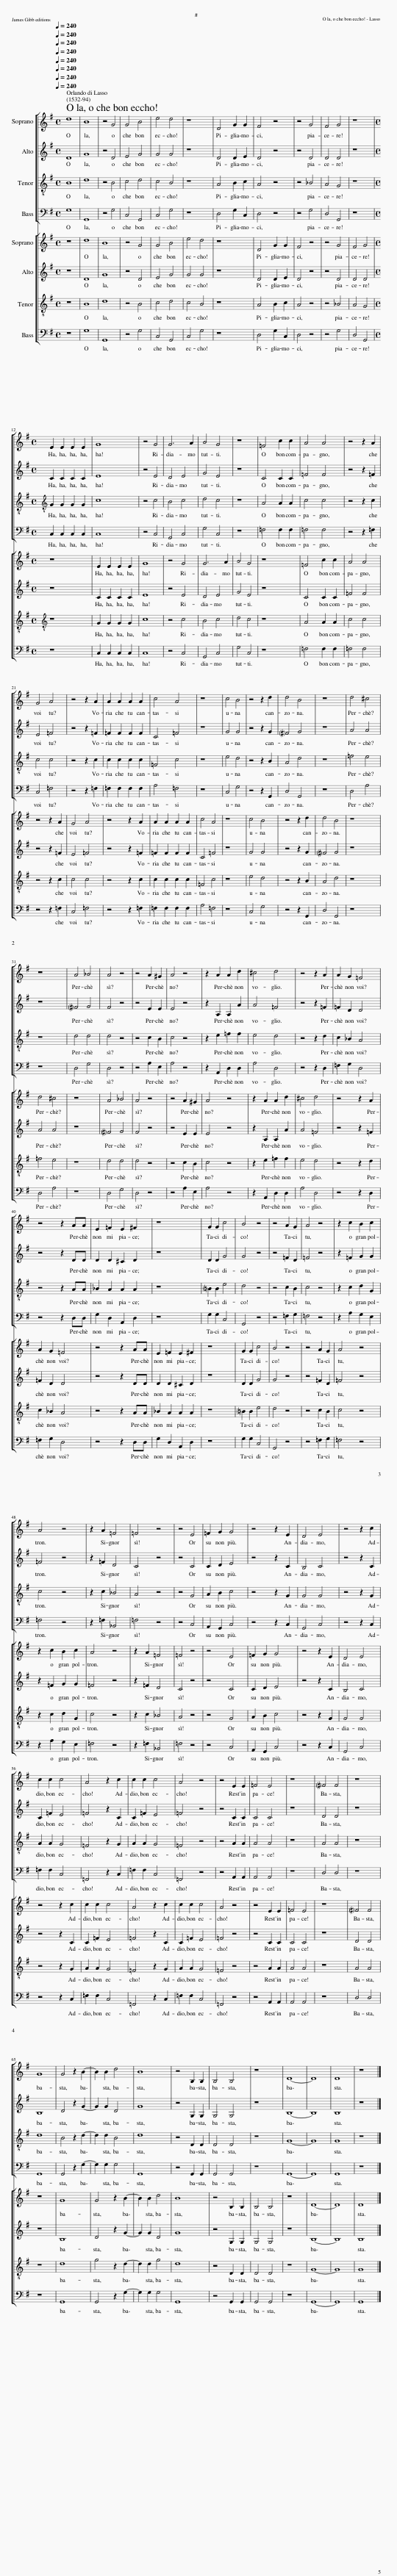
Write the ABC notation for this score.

X:1
%%score [ 1 2 3 4 ] [ 5 6 7 8 ]
L:1/8
Q:1/4=240
M:4/4
I:linebreak $
K:G
V:1 treble
V:2 treble
V:3 treble-8
V:4 bass
V:5 treble
V:6 treble
V:7 treble-8
V:8 bass
V:1
 d8 | B8 | z4 G4 | G4 B4 | e4 d4 | %5
 z8 | D4 G2 G2 | F4 z4 | z4 G4 | F4 G4 | %10
 z8 |$[M:4/4] E2 E2 E2 E2 | G8 | z4 G4 | G6 A2 | %15
 B4 G4 | z8 | =F4 c2 c2 | A4 A4 | z4 z2 A2 |$ %20
 G4 A4 | z4 z2 A2 | A2 A2 A2 A2 | c4 A4 | z8 | %25
 c4 B4 | z4 z2 d2 | d4 B4 | z8 | d4 ^c4 |$ %30
 z8 | A4 _B4 | A4 z4 | z4 A2 ^G2 | A4 z4 | %35
 z2 A2 A2 d2 | ^c4 d4 | z4 z2 A2 | A2 G2 =F4 |$ z4 z2 AA | %40
 E2 =F2 E2 ^F2 | z8 | G2 G2 c4 | B4 z4 | z4 A2 G2 | %45
 A4 z4 | z2 c2 B2 c2 |$ A4 z4 | z2 A2 =F4 | =F4 z4 | %50
 z4 E4 | =F2 G2 G4 | z4 z2 E2 | D4 E4 | z4 z2 c2 |$ %55
 c2 c2 c4 | A4 z2 c2 | c2 c2 c4 | A4 z4 | z4 E2 E2 | %60
 =F4 E4 | z8 | !courtesy!^F4 F4 | z8 |$ G8 | %65
 G4 z2 B2- | B2 B2 d4 | B8 | z4 B,2 B,2 | B,4 B,4 | %70
 z8 | D8- | D8 | D8 | z8 |] %75
V:2
 D8 | G8 | z4 D4 | E4 G4 | G4 G4 | %5
 z8 | D4 D2 E2 | D4 z4 | z4 D4 | D4 D4 | %10
 z8 |$[M:4/4] C2 C2 C2 C2 | E8 | z4 E4 | D4 E4 | %15
 G4 E4 | z8 | C4 C2 C2 | =F4 F4 | z4 z2 =F2 |$ %20
 E4 =F4 | z4 z2 =F2 | =F2 F2 F2 F2 | C4 =F4 | z8 | %25
 G4 G4 | z4 z2 G2 | !courtesy!^F4 G4 | z8 | A4 A4 |$ %30
 z8 | !courtesy!^F4 G4 | F4 z4 | z4 E2 E2 | E4 z4 | %35
 z2 A,2 A,2 A2 | A4 =F4 | z4 z2 =F2 | =F2 D2 D4 |$ z4 z2 DD | %40
 D2 D2 ^C2 D2 | z8 | D2 D2 G4 | G4 z4 | z4 =F2 D2 | %45
 =F4 z4 | z2 =F2 G2 G2 |$ =F4 z4 | z2 =F2 D4 | C4 z4 | %50
 z4 C4 | C2 D2 E4 | z4 z2 C2 | B,4 C4 | z4 z2 C2 |$ %55
 C2 =F2 E4 | =F4 z2 C2 | C2 =F2 E4 | =F4 z4 | z4 C2 C2 | %60
 C4 C4 | z8 | D4 D4 | z8 |$ B,8 | %65
 D4 z2 G2- | G2 G2 D4 | G8 | z4 G,2 G,2 | G,4 G,4 | %70
 z8 | B,8- | B,8 | B,8 | z8 |] %75
V:3
 B8 | d8 | z4 B4 | c4 d4 | c4 B4 | %5
 z8 | A4 B2 c2 | A4 z4 | z4 _B4 | A4 G4 | %10
 z8 |$[M:4/4][K:treble-8] G2 G2 G2 G2 | c8 | z4 c4 | B4 c4 | %15
 d4 c4 | z8 | A4 A2 A2 | c4 c4 | z4 z2 c2 |$ %20
 c4 c4 | z4 z2 c2 | c2 c2 c2 c2 | =F4 c4 | z8 | %25
 e4 d4 | z4 z2 B2 | A4 d4 | z8 | =f4 e4 |$ %30
 z8 | d4 d4 | d4 z4 | z4 c2 B2 | c4 z4 | %35
 z2 e2 =f2 f2 | e4 d4 | z4 z2 d2 | c2 _B2 A4 |$ z4 z2 AA | %40
 _B2 A2 A2 A2 | z8 | !courtesy!=B2 B2 e4 | d4 z4 | z4 c2 B2 | %45
 c4 z4 | z2 c2 d2 G2 |$ c4 z4 | z2 c2 _B4 | A4 z4 | %50
 z4 G4 | A2 B2 c4 | z4 z2 G2 | G4 G4 | z4 z2 G2 |$ %55
 A2 A2 G4 | =F4 z2 G2 | A2 A2 G4 | =F4 z4 | z4 A2 A2 | %60
 A4 A4 | z8 | A4 A4 | z8 |$ d8 | %65
 B4 z2 d2- | d2 d2 B4 | d8 | z4 D2 D2 | D4 D4 | %70
 z8 | G8- | G8 | G8 | z8 |] %75
V:4
 G,8 | G,,8 | z4 G,4 | C,4 G,,4 | C,4 G,4 | %5
 z8 | D,4 G,2 C,2 | D,4 z4 | z4 G,4 | D,4 G,,4 | %10
 z8 |$[M:4/4] C,2 C,2 C,2 C,2 | C,8 | z4 C,4 | G,,4 C,4 | %15
 G,4 C,4 | z8 | =F,4 F,2 F,2 | =F,4 F,4 | z4 z2 =F,2 |$ %20
 C,4 =F,4 | z4 z2 =F,2 | =F,2 F,2 F,2 F,2 | A,4 =F,4 | z8 | %25
 C,4 G,4 | z4 z2 G,,2 | D,4 G,,4 | z8 | D,4 A,4 |$ %30
 z8 | D,4 G,4 | D,4 z4 | z4 A,2 E,2 | A,4 z4 | %35
 z2 A,,2 D,2 D,2 | A,4 D,4 | z4 z2 D,2 | =F,2 G,2 D,4 |$ z4 z2 D,D, | %40
 G,2 D,2 A,,2 D,2 | z8 | G,2 G,2 C,4 | G,,4 z4 | z4 =F,2 G,2 | %45
 =F,4 z4 | z2 A,2 G,2 E,2 |$ =F,4 z4 | z2 =F,2 _B,,4 | =F,4 z4 | %50
 z4 C,4 | A,,2 G,,2 C,4 | z4 z2 C,2 | G,,4 C,4 | z4 z2 C,2 |$ %55
 =F,2 F,2 C,4 | =F,,4 z2 C,2 | =F,2 F,2 C,4 | =F,,4 z4 | z4 A,,2 A,,2 | %60
 A,,4 A,,4 | z8 | D,4 D,4 | z8 |$ G,,8 | %65
 G,,4 z2 G,2- | G,2 G,2 G,4 | G,,8 | z4 G,,2 G,,2 | G,,4 G,,4 | %70
 z8 | G,,8- | G,,8 | G,,8 | z8 |] %75
V:5
 z8 | d8 | B8 | z4 G4 | G4 B4 | %5
 e4 d4 | z8 | D4 G2 G2 | F4 z4 | z4 G4 | %10
 F4 G4 |$[M:4/4] z8 | E2 E2 E2 E2 | G8 | z4 G4 | %15
 G6 A2 | B4 G4 | z8 | =F4 c2 c2 | A4 A4 |$ %20
 z4 z2 A2 | G4 A4 | z4 z2 A2 | A2 A2 A2 A2 | c4 A4 | %25
 z8 | c4 B4 | z4 z2 d2 | d4 B4 | z8 |$ %30
 d4 ^c4 | z8 | A4 _B4 | A4 z4 | z4 A2 ^G2 | %35
 A4 z4 | z2 A2 A2 d2 | ^c4 d4 | z4 z2 A2 |$ A2 G2 =F4 | %40
 z4 z2 AA | E2 =F2 E2 ^F2 | z8 | G2 G2 c4 | B4 z4 | %45
 z4 A2 G2 | A4 z4 |$ z2 c2 B2 c2 | A4 z4 | z2 A2 =F4 | %50
 =F4 z4 | z4 E4 | =F2 G2 G4 | z4 z2 E2 | D4 E4 |$ %55
 z4 z2 c2 | c2 c2 c4 | A4 z2 c2 | c2 c2 c4 | A4 z4 | %60
 z4 E2 E2 | =F4 E4 | z8 | !courtesy!^F4 F4 |$ z8 | %65
 G8 | G4 z2 B2- | B2 B2 d4 | B8 | z4 B,2 B,2 | %70
 B,4 B,4 | z8 | D8- | D8 | D8 |] %75
V:6
 z8 | D8 | G8 | z4 D4 | E4 G4 | %5
 G4 G4 | z8 | D4 D2 E2 | D4 z4 | z4 D4 | %10
 D4 D4 |$[M:4/4] z8 | C2 C2 C2 C2 | E8 | z4 E4 | %15
 D4 E4 | G4 E4 | z8 | C4 C2 C2 | =F4 F4 |$ %20
 z4 z2 =F2 | E4 =F4 | z4 z2 =F2 | =F2 F2 F2 F2 | C4 =F4 | %25
 z8 | G4 G4 | z4 z2 G2 | !courtesy!^F4 G4 | z8 |$ %30
 A4 A4 | z8 | !courtesy!^F4 G4 | F4 z4 | z4 E2 E2 | %35
 E4 z4 | z2 A,2 A,2 A2 | A4 =F4 | z4 z2 =F2 |$ =F2 D2 D4 | %40
 z4 z2 DD | D2 D2 ^C2 D2 | z8 | D2 D2 G4 | G4 z4 | %45
 z4 =F2 D2 | =F4 z4 |$ z2 =F2 G2 G2 | =F4 z4 | z2 =F2 D4 | %50
 C4 z4 | z4 C4 | C2 D2 E4 | z4 z2 C2 | B,4 C4 |$ %55
 z4 z2 C2 | C2 =F2 E4 | =F4 z2 C2 | C2 =F2 E4 | =F4 z4 | %60
 z4 C2 C2 | C4 C4 | z8 | D4 D4 |$ z8 | %65
 B,8 | D4 z2 G2- | G2 G2 D4 | G8 | z4 G,2 G,2 | %70
 G,4 G,4 | z8 | B,8- | B,8 | B,8 |] %75
V:7
 z8 | B8 | d8 | z4 B4 | c4 d4 | %5
 c4 B4 | z8 | A4 B2 c2 | A4 z4 | z4 _B4 | %10
 A4 G4 |$[M:4/4][K:treble-8] z8 | G2 G2 G2 G2 | c8 | z4 c4 | %15
 B4 c4 | d4 c4 | z8 | A4 A2 A2 | c4 c4 |$ %20
 z4 z2 c2 | c4 c4 | z4 z2 c2 | c2 c2 c2 c2 | =F4 c4 | %25
 z8 | e4 d4 | z4 z2 B2 | A4 d4 | z8 |$ %30
 =f4 e4 | z8 | d4 d4 | d4 z4 | z4 c2 B2 | %35
 c4 z4 | z2 e2 =f2 f2 | e4 d4 | z4 z2 d2 |$ c2 _B2 A4 | %40
 z4 z2 AA | _B2 A2 A2 A2 | z8 | !courtesy!=B2 B2 e4 | d4 z4 | %45
 z4 c2 B2 | c4 z4 |$ z2 c2 d2 G2 | c4 z4 | z2 c2 _B4 | %50
 A4 z4 | z4 G4 | A2 B2 c4 | z4 z2 G2 | G4 G4 |$ %55
 z4 z2 G2 | A2 A2 G4 | =F4 z2 G2 | A2 A2 G4 | =F4 z4 | %60
 z4 A2 A2 | A4 A4 | z8 | A4 A4 |$ z8 | %65
 d8 | g4 z2 d2- | d2 d2 g4 | d8 | z4 D2 D2 | %70
 D4 D4 | z8 | G8- | G8 | G8 |] %75
V:8
 z8 | G,8 | G,,8 | z4 G,4 | C,4 G,,4 | %5
 C,4 G,4 | z8 | D,4 G,2 C,2 | D,4 z4 | z4 G,4 | %10
 D,4 G,,4 |$[M:4/4] z8 | C,2 C,2 C,2 C,2 | C,8 | z4 C,4 | %15
 G,,4 C,4 | G,4 C,4 | z8 | =F,4 F,2 F,2 | =F,4 F,4 |$ %20
 z4 z2 =F,2 | C,4 =F,4 | z4 z2 =F,2 | =F,2 F,2 F,2 F,2 | A,4 =F,4 | %25
 z8 | C,4 G,4 | z4 z2 G,,2 | D,4 G,,4 | z8 |$ %30
 D,4 A,4 | z8 | D,4 G,4 | D,4 z4 | z4 A,2 E,2 | %35
 A,4 z4 | z2 A,,2 D,2 D,2 | A,4 D,4 | z4 z2 D,2 |$ =F,2 G,2 D,4 | %40
 z4 z2 D,D, | G,2 D,2 A,,2 D,2 | z8 | G,2 G,2 C,4 | G,,4 z4 | %45
 z4 =F,2 G,2 | =F,4 z4 |$ z2 A,2 G,2 E,2 | =F,4 z4 | z2 =F,2 _B,,4 | %50
 =F,4 z4 | z4 C,4 | A,,2 G,,2 C,4 | z4 z2 C,2 | G,,4 C,4 |$ %55
 z4 z2 C,2 | =F,2 F,2 C,4 | =F,,4 z2 C,2 | =F,2 F,2 C,4 | =F,,4 z4 | %60
 z4 A,,2 A,,2 | A,,4 A,,4 | z8 | D,4 D,4 |$ z8 | %65
 G,,8 | G,,4 z2 G,2- | G,2 G,2 G,4 | G,,8 | z4 G,,2 G,,2 | %70
 G,,4 G,,4 | z8 | G,,8- | G,,8 | G,,8 |] %75
